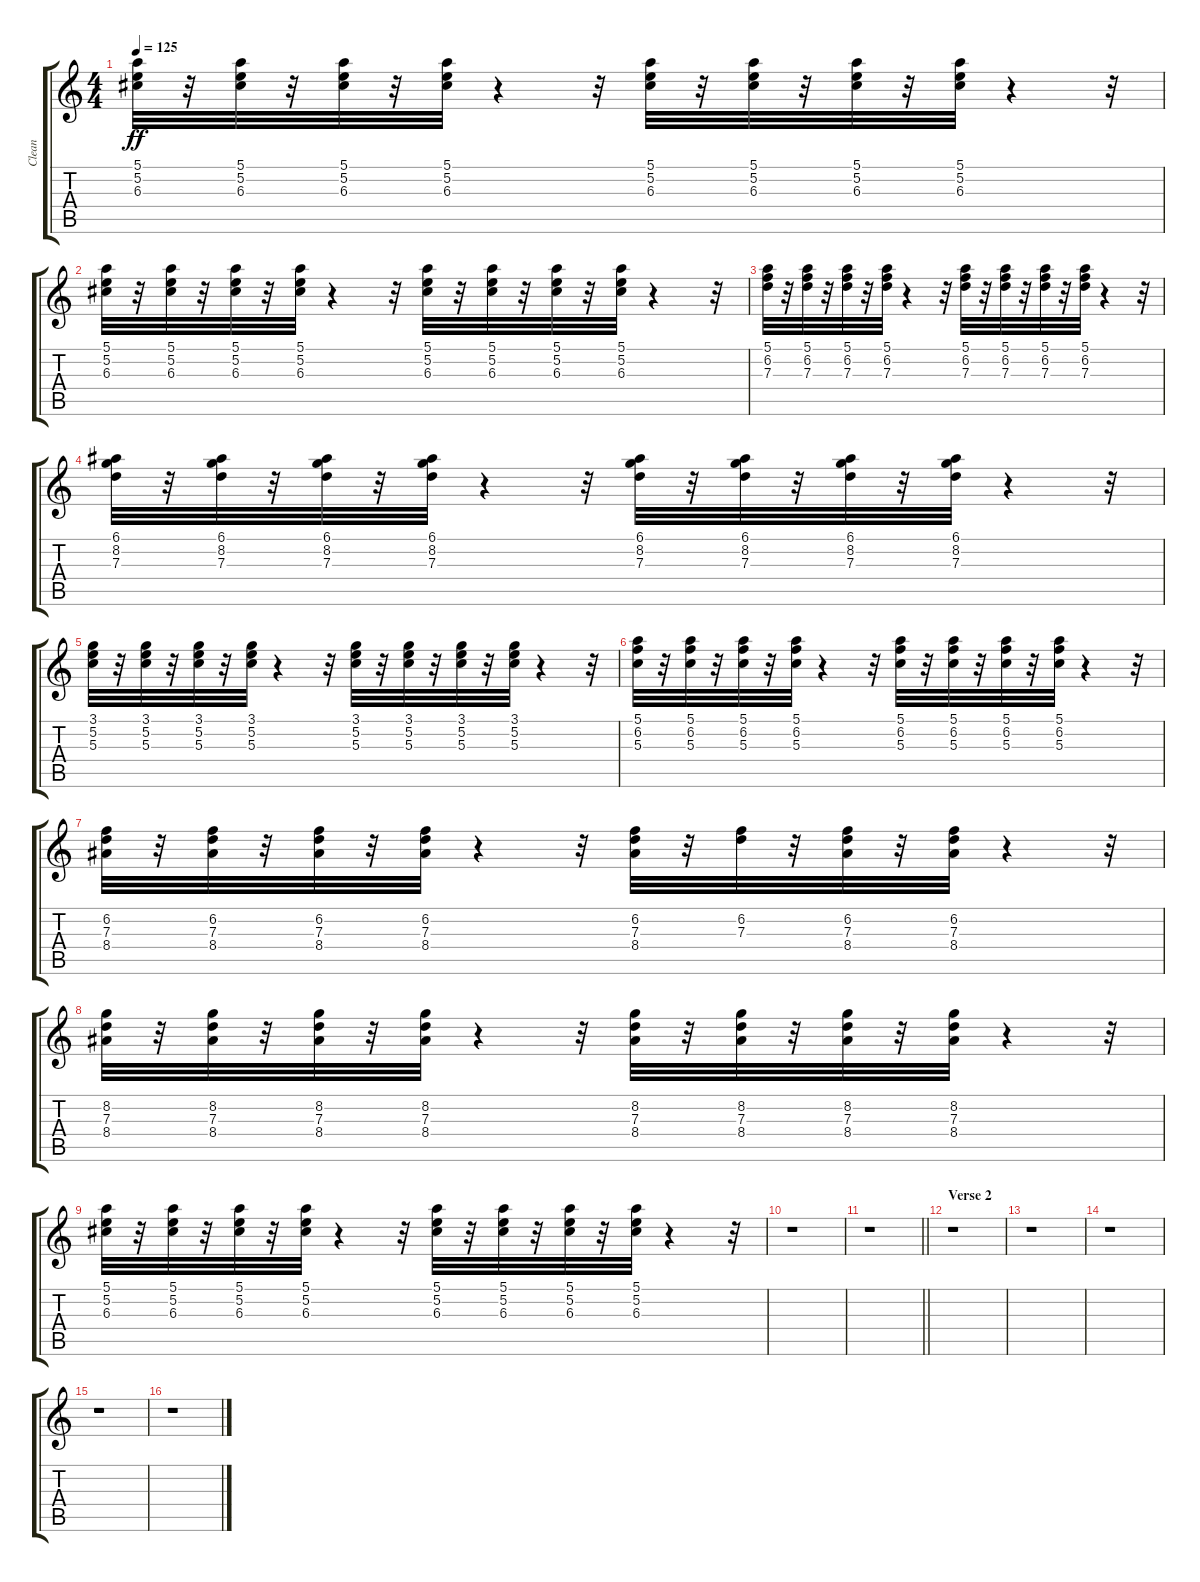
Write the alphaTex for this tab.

\track ("Clean" "Clean") {instrument electricguitarclean}
\staff {score tabs}
\tuning (E4 B3 G3 D3 A2 E2) {hide}
\ts (4 4)
\tempo 125
\clef g2
\ks c
(5.1 5.2 6.3).32{dy ff} r.32 (5.1 5.2 6.3).32 r.32 (5.1 5.2 6.3).32 r.32 (5.1 5.2 6.3).32 r.4 r.32 (5.1 5.2 6.3).32 r.32 (5.1 5.2 6.3).32 r.32 (5.1 5.2 6.3).32 r.32 (5.1 5.2 6.3).32 r.4 r.32 |
(5.1 5.2 6.3).32 r.32 (5.1 5.2 6.3).32 r.32 (5.1 5.2 6.3).32 r.32 (5.1 5.2 6.3).32 r.4 r.32 (5.1 5.2 6.3).32 r.32 (5.1 5.2 6.3).32 r.32 (5.1 5.2 6.3).32 r.32 (5.1 5.2 6.3).32 r.4 r.32 |
(5.1 6.2 7.3).32 r.32 (5.1 6.2 7.3).32 r.32 (5.1 6.2 7.3).32 r.32 (5.1 6.2 7.3).32 r.4 r.32 (5.1 6.2 7.3).32 r.32 (5.1 6.2 7.3).32 r.32 (5.1 6.2 7.3).32 r.32 (5.1 6.2 7.3).32 r.4 r.32 |
(6.1 8.2 7.3).32 r.32 (6.1 8.2 7.3).32 r.32 (6.1 8.2 7.3).32 r.32 (6.1 8.2 7.3).32 r.4 r.32 (6.1 8.2 7.3).32 r.32 (6.1 8.2 7.3).32 r.32 (6.1 8.2 7.3).32 r.32 (6.1 8.2 7.3).32 r.4 r.32 |
(3.1 5.2 5.3).32 r.32 (3.1 5.2 5.3).32 r.32 (3.1 5.2 5.3).32 r.32 (3.1 5.2 5.3).32 r.4 r.32 (3.1 5.2 5.3).32 r.32 (3.1 5.2 5.3).32 r.32 (3.1 5.2 5.3).32 r.32 (3.1 5.2 5.3).32 r.4 r.32 |
(5.1 6.2 5.3).32 r.32 (5.1 6.2 5.3).32 r.32 (5.1 6.2 5.3).32 r.32 (5.1 6.2 5.3).32 r.4 r.32 (5.1 6.2 5.3).32 r.32 (5.1 6.2 5.3).32 r.32 (5.1 6.2 5.3).32 r.32 (5.1 6.2 5.3).32 r.4 r.32 |
(6.2 7.3 8.4).32 r.32 (6.2 7.3 8.4).32 r.32 (6.2 7.3 8.4).32 r.32 (6.2 7.3 8.4).32 r.4 r.32 (6.2 7.3 8.4).32 r.32 (6.2 7.3).32 r.32 (6.2 7.3 8.4).32 r.32 (6.2 7.3 8.4).32 r.4 r.32 |
(8.2 7.3 8.4).32 r.32 (8.2 7.3 8.4).32 r.32 (8.2 7.3 8.4).32 r.32 (8.2 7.3 8.4).32 r.4 r.32 (8.2 7.3 8.4).32 r.32 (8.2 7.3 8.4).32 r.32 (8.2 7.3 8.4).32 r.32 (8.2 7.3 8.4).32 r.4 r.32 |
(5.1 5.2 6.3).32 r.32 (5.1 5.2 6.3).32 r.32 (5.1 5.2 6.3).32 r.32 (5.1 5.2 6.3).32 r.4 r.32 (5.1 5.2 6.3).32 r.32 (5.1 5.2 6.3).32 r.32 (5.1 5.2 6.3).32 r.32 (5.1 5.2 6.3).32 r.4 r.32 |
r.1 |
\barLineRight lightlight
r.1 |
\section ("" "Verse 2")
r.1 |
r.1 |
r.1 |
r.1 |
r.1
